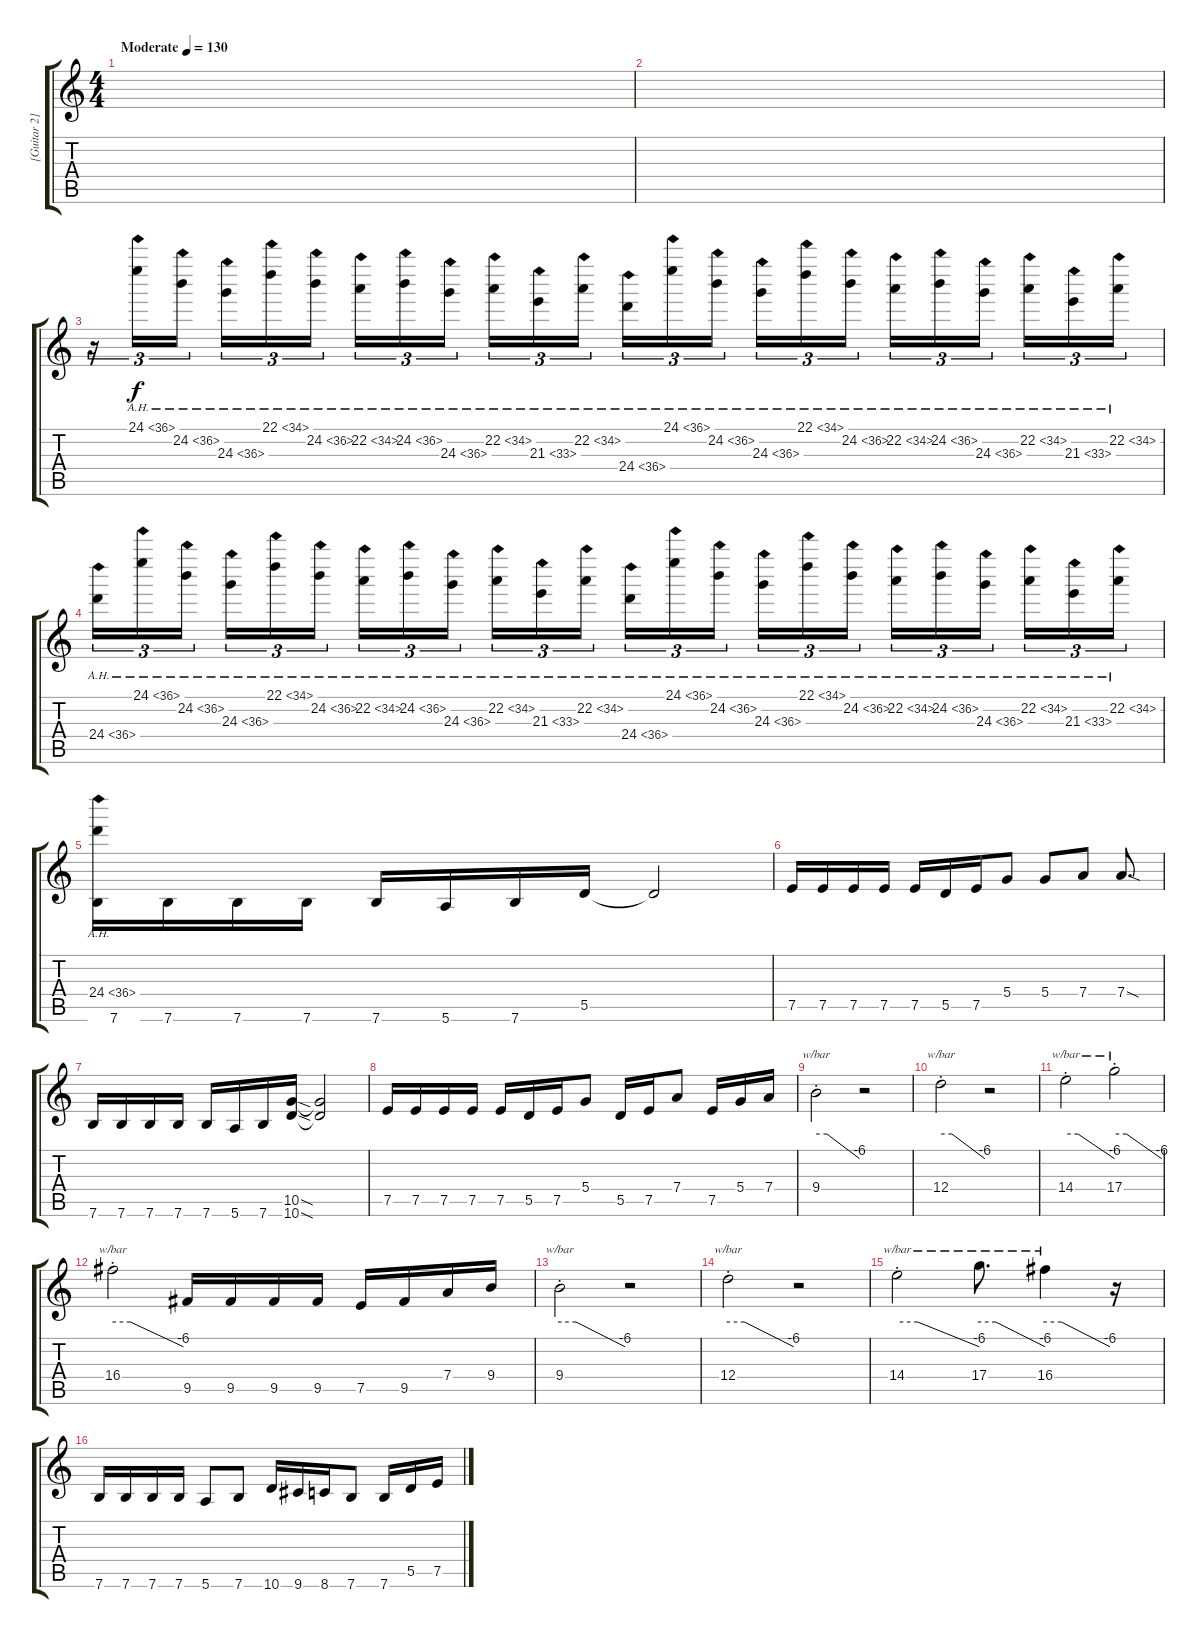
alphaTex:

\track ("[Guitar 2]" "[Guitar 2]") {instrument overdrivenguitar}
\staff {score tabs}
\tuning (E4 B3 G3 D3 A2 E2) {hide}
\ts (4 4)
\tempo (130 "Moderate")
\clef g2
\ks c
|
|
r.16{tu (3 2)} 24.1{ah 12}.16{tu (3 2)} 24.2{ah 12}.16{tu (3 2) beam splitsecondary} 24.3{ah 12}.16{tu (3 2)} 22.1{ah 12}.16{tu (3 2)} 24.2{ah 12}.16{tu (3 2)} 22.2{ah 12}.16{tu (3 2)} 24.2{ah 12}.16{tu (3 2)} 24.3{ah 12}.16{tu (3 2) beam splitsecondary} 22.2{ah 12}.16{tu (3 2)} 21.3{ah 12}.16{tu (3 2)} 22.2{ah 12}.16{tu (3 2)} 24.4{ah 12}.16{tu (3 2)} 24.1{ah 12}.16{tu (3 2)} 24.2{ah 12}.16{tu (3 2) beam splitsecondary} 24.3{ah 12}.16{tu (3 2)} 22.1{ah 12}.16{tu (3 2)} 24.2{ah 12}.16{tu (3 2)} 22.2{ah 12}.16{tu (3 2)} 24.2{ah 12}.16{tu (3 2)} 24.3{ah 12}.16{tu (3 2) beam splitsecondary} 22.2{ah 12}.16{tu (3 2)} 21.3{ah 12}.16{tu (3 2)} 22.2{ah 12}.16{tu (3 2)} |
24.4{ah 12}.16{tu (3 2)} 24.1{ah 12}.16{tu (3 2)} 24.2{ah 12}.16{tu (3 2) beam splitsecondary} 24.3{ah 12}.16{tu (3 2)} 22.1{ah 12}.16{tu (3 2)} 24.2{ah 12}.16{tu (3 2)} 22.2{ah 12}.16{tu (3 2)} 24.2{ah 12}.16{tu (3 2)} 24.3{ah 12}.16{tu (3 2) beam splitsecondary} 22.2{ah 12}.16{tu (3 2)} 21.3{ah 12}.16{tu (3 2)} 22.2{ah 12}.16{tu (3 2)} 24.4{ah 12}.16{tu (3 2)} 24.1{ah 12}.16{tu (3 2)} 24.2{ah 12}.16{tu (3 2) beam splitsecondary} 24.3{ah 12}.16{tu (3 2)} 22.1{ah 12}.16{tu (3 2)} 24.2{ah 12}.16{tu (3 2)} 22.2{ah 12}.16{tu (3 2)} 24.2{ah 12}.16{tu (3 2)} 24.3{ah 12}.16{tu (3 2) beam splitsecondary} 22.2{ah 12}.16{tu (3 2)} 21.3{ah 12}.16{tu (3 2)} 22.2{ah 12}.16{tu (3 2)} |
(24.4{ah 12} 7.6).16 7.6.16{dy f} 7.6.16 7.6.16 7.6.16 5.6.16 7.6.16 5.5.16 5.5{t}.2 |
7.5.16 7.5.16 7.5.16 7.5.16 7.5.16 5.5.16 7.5.16 5.4.8 5.4.8 7.4.8 7.4{sod}.8{d} |
7.6.16 7.6.16 7.6.16 7.6.16 7.6.16 5.6.16 7.6.16 (10.5{sod} 10.6{sod}).16 (10.5{t} 10.6{t}).2 |
7.5.16 7.5.16 7.5.16 7.5.16 7.5.16 5.5.16 7.5.16 5.4.8 5.5.16 7.5.16 7.4.8 7.5.16 5.4.16 7.4.16 |
9.4{st}.2{tbe (custom default 0 0 15 0 60 -24)} r.2 |
12.4{st}.2{tbe (custom default 0 0 15 0 60 -24)} r.2 |
14.4{st}.2{tbe (custom default 0 0 15 0 60 -24)} 17.4{st}.2{tbe (custom default 0 0 15 0 60 -24)} |
16.4{st}.2{tbe (custom default 0 0 15 0 60 -24)} 9.5.16 9.5.16 9.5.16 9.5.16 7.5.16 9.5.16 7.4.16 9.4.16 |
9.4{st}.2{tbe (custom default 0 0 15 0 60 -24)} r.2 |
12.4{st}.2{tbe (custom default 0 0 15 0 60 -24)} r.2 |
14.4{st}.2{tbe (custom default 0 0 15 0 60 -24)} 17.4.8{d tbe (custom default 0 0 15 0 60 -24)} 16.4.4{tbe (custom default 0 0 15 0 60 -24)} r.16 |
7.6.16 7.6.16 7.6.16 7.6.16 5.6.8 7.6.8 10.6.16 9.6.16 8.6.16 7.6.8 7.6.16 5.5.16 7.5.16
